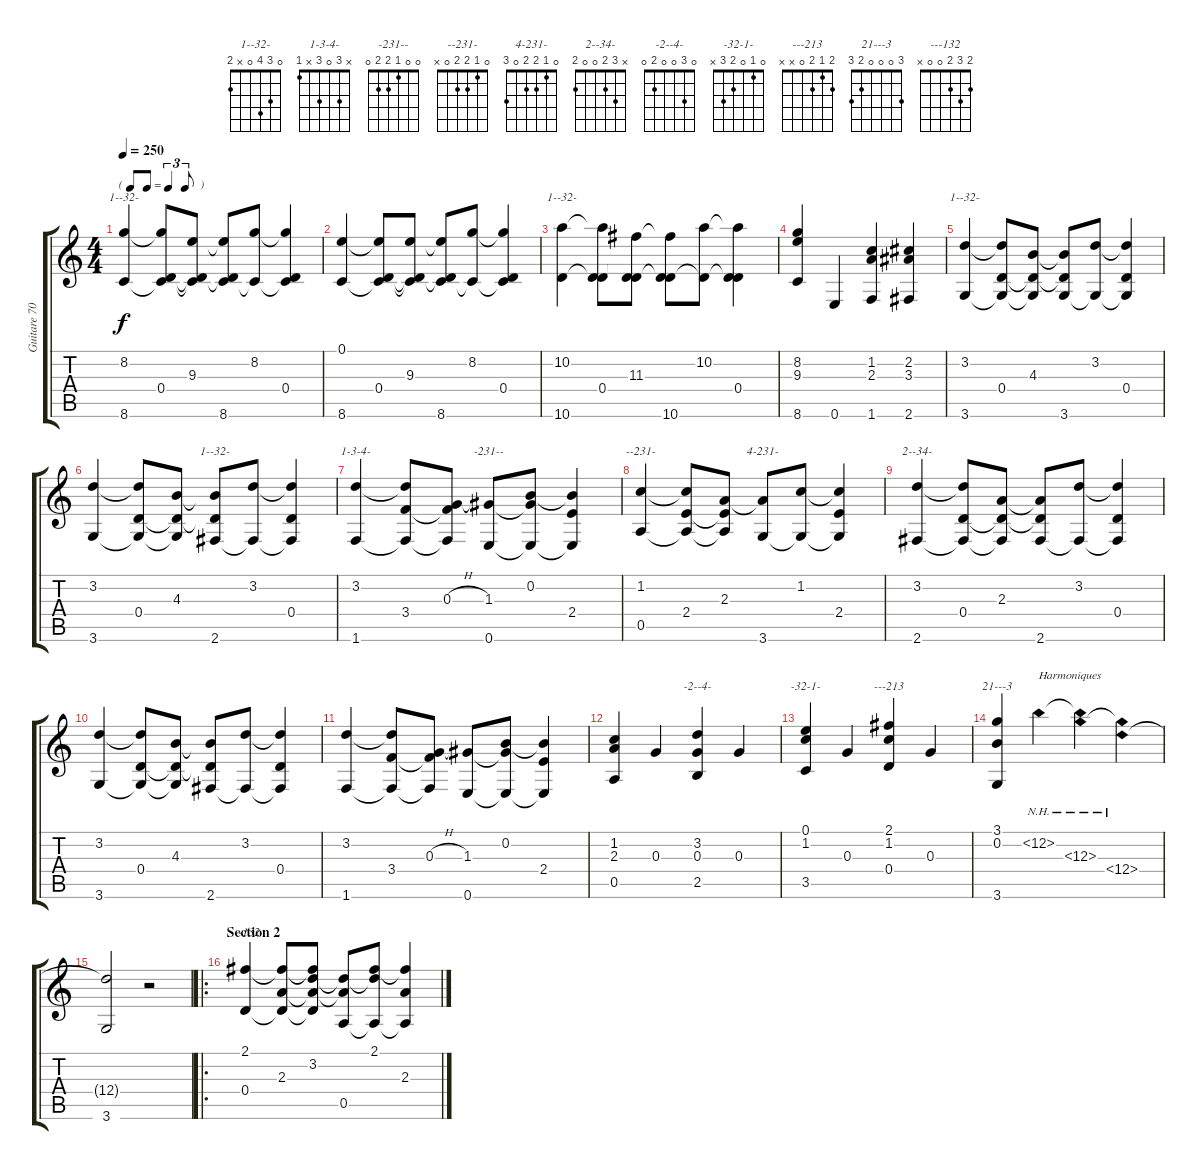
\track ("Guitare 70s & Novembre 99" "Guitare 70") {instrument acousticguitarnylon}
\staff {score tabs}
\tuning (E4 B3 G3 D3 A2 E2) {hide}
\chord ("1--32-" 0 8 9 0 0 8) {firstfret 8}
\chord ("1--32-" 0 10 11 0 0 10) {firstfret 10}
\chord ("1--32-" 0 3 4 0 x 3) {firstfret 3}
\chord ("1--32-" 0 3 4 0 x 2)
\chord ("1-3-4-" x 3 0 3 x 1)
\chord ("-231--" 0 0 1 2 2 0)
\chord ("--231-" 0 1 2 2 0 x)
\chord ("4-231-" 0 1 2 2 0 3)
\chord ("2--34-" x 3 2 0 0 2)
\chord ("-2--4-" 0 3 0 0 2 0)
\chord ("-32-1-" 0 1 0 2 3 x)
\chord ("---213" 2 1 2 0 x x)
\chord ("21---3" 3 0 0 0 2 3)
\chord ("---132" 2 3 2 0 0 x)
\ts (4 4)
\tf triplet8th
\tempo 250
\clef g2
\ks c
(8.2 8.6).4{ch "1--32-" dy f} (8.2{t} 0.4 8.6{t}).8 (9.3 0.4{t} 8.6{t}).8 (9.3{t} 0.4{t} 8.6).8 (8.2 8.6{t}).8 (8.2{t} 0.4 8.6{t}).4 |
(0.1 8.6).4 (0.1{t} 0.4 8.6{t}).8 (9.3 0.4{t} 8.6{t}).8 (9.3{t} 0.4{t} 8.6).8 (8.2 8.6{t}).8 (8.2{t} 0.4 8.6{t}).4 |
(10.2 10.6).4{ch "1--32-"} (10.2{t} 0.4 10.6{t}).8 (11.3 0.4{t} 10.6{t}).8 (11.3{t} 0.4{t} 10.6).8 (10.2 10.6{t}).8 (10.2{t} 0.4 10.6{t}).4 |
(8.2 9.3 8.6).4 0.6.4 (1.2 2.3 1.6).4 (2.2 3.3 2.6).4 |
(3.2 3.6).4{ch "1--32-"} (3.2{t} 0.4 3.6{t}).8 (4.3 0.4{t} 3.6{t}).8 (4.3{t} 0.4{t} 3.6).8 (3.2 3.6{t}).8 (3.2{t} 0.4 3.6{t}).4 |
(3.2 3.6).4 (3.2{t} 0.4 3.6{t}).8 (4.3 0.4{t} 3.6{t}).8 (4.3{t} 0.4{t} 2.6).8{ch "1--32-"} (3.2 2.6{t}).8 (3.2{t} 0.4 2.6{t}).4 |
(3.2 1.6).4{ch "1-3-4-"} (3.2{t} 3.4 1.6{t}).8 (0.3{h} 3.4{t} 1.6{t}).8 (1.3 0.6).8{ch "-231--"} (0.2 1.3{t} 0.6{t}).8 (0.2{t} 2.4 0.6{t}).4 |
(1.2 0.5).4{ch "--231-"} (1.2{t} 2.4 0.5{t}).8 (2.3 2.4{t} 0.5{t}).8 (2.3{t} 3.6).8{ch "4-231-"} (1.2 3.6{t}).8 (1.2{t} 2.4 3.6{t}).4 |
(3.2 2.6).4{ch "2--34-"} (3.2{t} 0.4 2.6{t}).8 (2.3 0.4{t} 2.6{t}).8 (2.3{t} 0.4{t} 2.6).8 (3.2 2.6{t}).8 (3.2{t} 0.4 2.6{t}).4 |
(3.2 3.6).4 (3.2{t} 0.4 3.6{t}).8 (4.3 0.4{t} 3.6{t}).8 (4.3{t} 0.4{t} 2.6).8 (3.2 2.6{t}).8 (3.2{t} 0.4 2.6{t}).4 |
(3.2 1.6).4 (3.2{t} 3.4 1.6{t}).8 (0.3{h} 3.4{t} 1.6{t}).8 (1.3 0.6).8 (0.2 1.3{t} 0.6{t}).8 (0.2{t} 2.4 0.6{t}).4 |
(1.2 2.3 0.5).4 0.3.4 (3.2 0.3 2.5).4{ch "-2--4-"} 0.3.4 |
(0.1 1.2 3.5).4{ch "-32-1-"} 0.3.4 (2.1 1.2 0.4).4{ch "---213"} 0.3.4 |
(3.1 0.2 3.6).4{ch "21---3"} 12.2{nh}.4{txt "Harmoniques"} (12.2{nh t} 12.3{nh}).4 (12.3{nh t} 12.4{nh}).4 |
(12.4{t} 3.6).2 r.2 |
\ro
\section ("" "Section 2")
(2.1 0.4).4{ch "---132"} (2.1{t} 2.3 0.4{t}).8 (2.1{t} 3.2 2.3{t} 0.4{t}).8 (3.2{t} 2.3{t} 0.5).8 (2.1 3.2{t} 0.5{t}).8 (2.1{t} 2.3 0.5{t}).4
